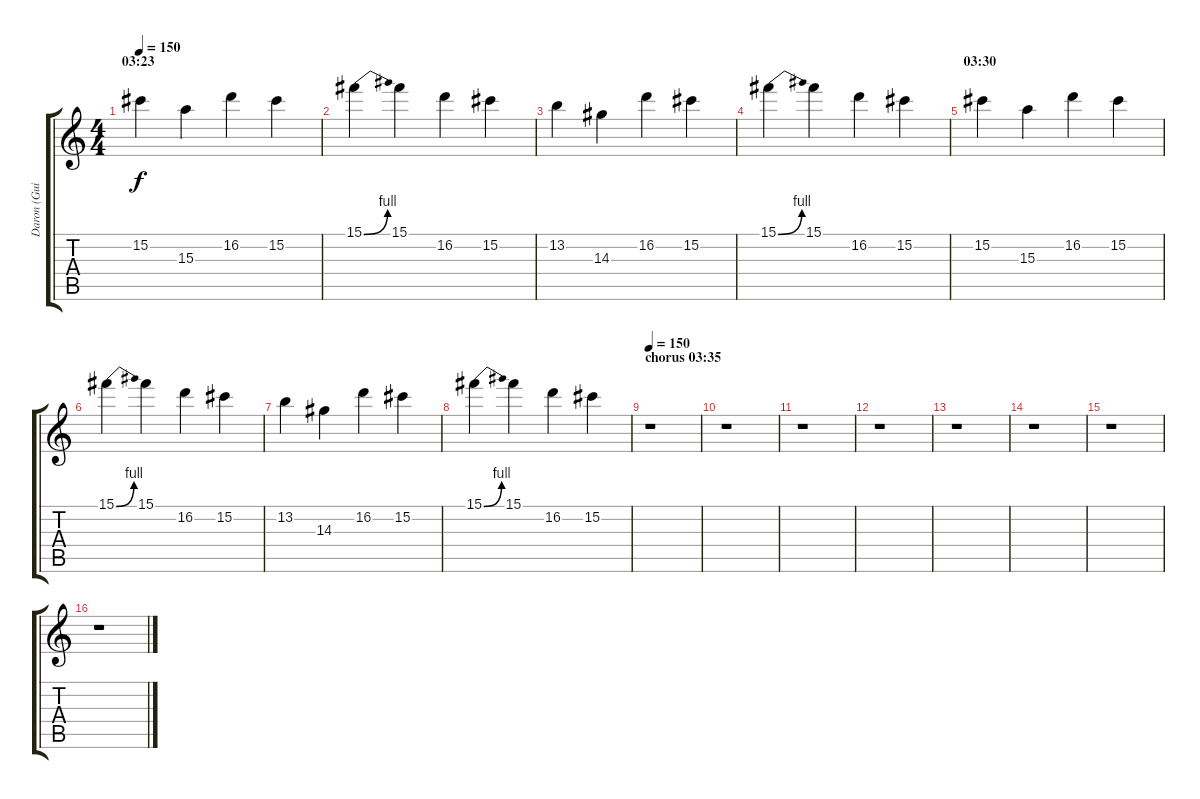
\track ("Daron (Guitar 5)" "Daron (Gui") {instrument acousticguitarnylon}
\staff {score tabs}
\tuning (Eb4 Bb3 Gb3 Db3 Ab2 Db2) {hide}
\ts (4 4)
\section ("" "03:23")
\tempo 150
\clef g2
\ks c
15.2.4{dy f volume 11 balance 0 instrument acousticguitarnylon} 15.3.4 16.2.4 15.2.4 |
15.1{be (bend 0 0 60 4)}.4 15.1.4 16.2.4 15.2.4 |
13.2.4 14.3.4 16.2.4 15.2.4 |
15.1{be (bend 0 0 60 4)}.4 15.1.4 16.2.4 15.2.4 |
\section ("" "03:30")
15.2.4 15.3.4 16.2.4 15.2.4 |
15.1{be (bend 0 0 60 4)}.4 15.1.4 16.2.4 15.2.4 |
13.2.4 14.3.4 16.2.4 15.2.4 |
15.1{be (bend 0 0 60 4)}.4 15.1.4 16.2.4 15.2.4 |
\section ("" "chorus 03:35")
\tempo 150
r.1 |
r.1 |
r.1 |
r.1 |
r.1 |
r.1 |
r.1 |
r.1
